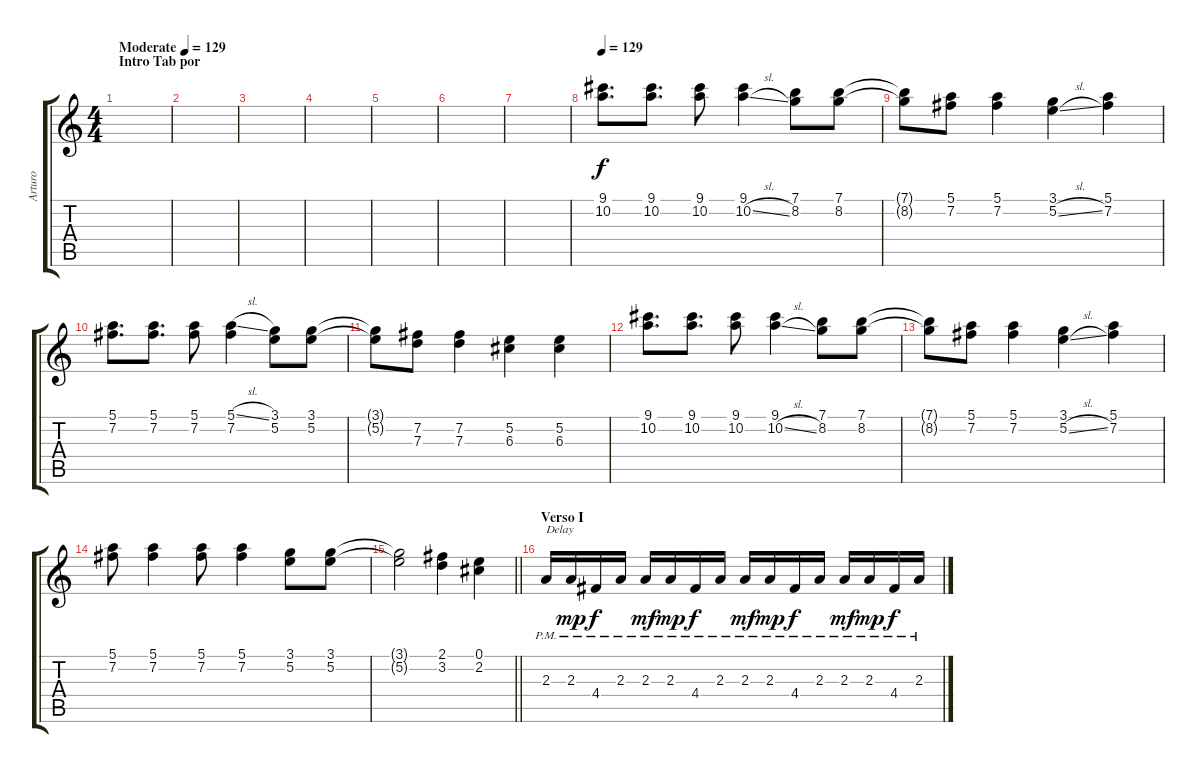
\track ("Arturo" "Arturo") {instrument distortionguitar}
\staff {score tabs}
\tuning (E4 B3 G3 D3 A2 E2) {hide}
\ts (4 4)
\section ("" "Intro Tab por")
\tempo (129 "Moderate")
\tempo 120
\tempo (129 "Moderate")
\clef g2
\ks c
|
|
|
|
|
|
|
\tempo 129
(9.1 10.2).8{d} (9.1 10.2).8{d} (9.1 10.2).8 (9.1 10.2{sl}).4 (7.1 8.2).8 (7.1 8.2).8 |
(7.1{t} 8.2{t}).8 (5.1 7.2).8 (5.1 7.2).4 (3.1 5.2{sl}).4 (5.1 7.2).4 |
(5.1 7.2).8{d} (5.1 7.2).8{d} (5.1 7.2).8 (5.1{sl} 7.2).4 (3.1 5.2).8 (3.1 5.2).8 |
(3.1{t} 5.2{t}).8 (7.2 7.3).8 (7.2 7.3).4 (5.2 6.3).4 (5.2 6.3).4 |
(9.1 10.2).8{d} (9.1 10.2).8{d} (9.1 10.2).8 (9.1 10.2{sl}).4 (7.1 8.2).8 (7.1 8.2).8 |
(7.1{t} 8.2{t}).8 (5.1 7.2).8 (5.1 7.2).4 (3.1 5.2{sl}).4 (5.1 7.2).4 |
(5.1 7.2).8 (5.1 7.2).4 (5.1 7.2).8 (5.1 7.2).4 (3.1 5.2).8 (3.1 5.2).8 |
\barLineRight lightlight
(3.1{t} 5.2{t}).2 (2.1 3.2).4 (0.1 2.2).4 |
\section ("" "Verso I")
2.3{pm}.16{txt "Delay"} 2.3{pm}.16{dy mp} 4.4{pm}.16{dy f} 2.3{pm}.16 2.3{pm}.16{dy mf} 2.3{pm}.16{dy mp} 4.4{pm}.16{dy f} 2.3{pm}.16 2.3{pm}.16{dy mf} 2.3{pm}.16{dy mp} 4.4{pm}.16{dy f} 2.3{pm}.16 2.3{pm}.16{dy mf} 2.3{pm}.16{dy mp} 4.4{pm}.16{dy f} 2.3{pm}.16
